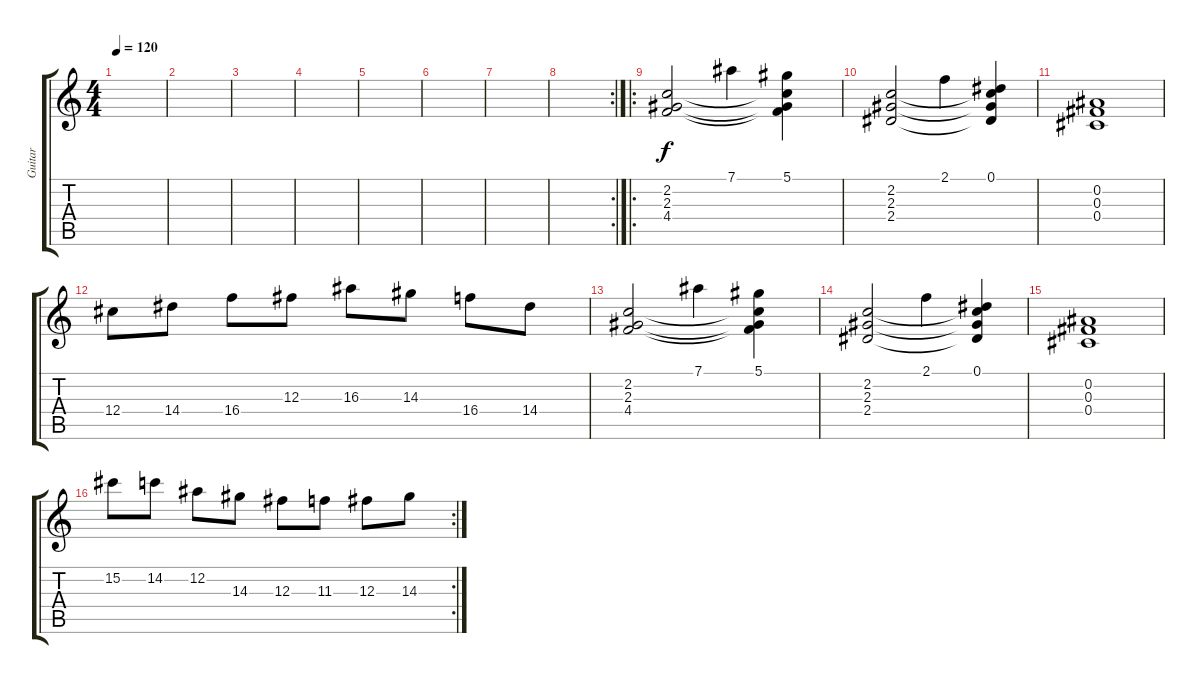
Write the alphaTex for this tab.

\track ("Guitar" "Guitar") {instrument distortionguitar}
\staff {score tabs}
\tuning (Eb4 Bb3 Gb3 Db3 Ab2 Eb2) {hide}
\ts (4 4)
\tempo 120
\clef g2
\ks c
|
|
|
|
|
|
|
\rc 2
|
\ro
(2.2 2.3 4.4).2 7.1.4 (5.1 2.2{t} 2.3{t} 4.4{t}).4 |
(2.2 2.3 2.4).2 2.1.4 (0.1 2.2{t} 2.3{t} 2.4{t}).4 |
(0.2 0.3 0.4).1 |
12.4.8 14.4.8 16.4.8 12.3.8 16.3.8 14.3.8 16.4.8 14.4.8 |
(2.2 2.3 4.4).2 7.1.4 (5.1 2.2{t} 2.3{t} 4.4{t}).4 |
(2.2 2.3 2.4).2 2.1.4 (0.1 2.2{t} 2.3{t} 2.4{t}).4 |
(0.2 0.3 0.4).1 |
\rc 2
15.2.8 14.2.8 12.2.8 14.3.8 12.3.8 11.3.8 12.3.8 14.3.8
